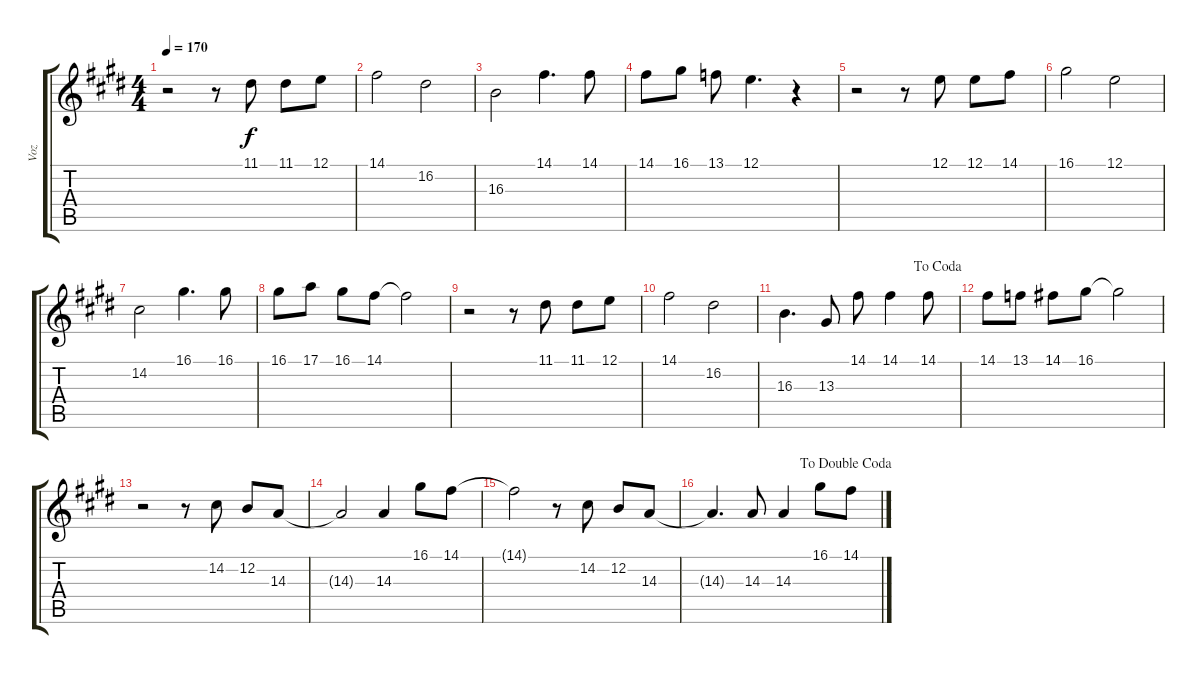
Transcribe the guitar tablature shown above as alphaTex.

\track ("Voz" "Voz") {instrument flute}
\staff {score tabs}
\tuning (E4 B3 G3 D3 A2 E2) {hide}
\ts (4 4)
\tempo 170
\clef g2
\ks e
r.2{dy f} r.8 11.1.8 11.1.8 12.1.8 |
14.1.2 16.2.2 |
16.3.2 14.1.4{d} 14.1.8 |
14.1.8 16.1.8 13.1.8 12.1.4{d} r.4 |
r.2 r.8 12.1.8 12.1.8 14.1.8 |
16.1.2 12.1.2 |
14.2.2 16.1.4{d} 16.1.8 |
16.1.8 17.1.8 16.1.8 14.1.8 14.1{t}.2 |
r.2 r.8 11.1.8 11.1.8 12.1.8 |
14.1.2 16.2.2 |
\jump dacoda
16.3.4{d} 13.3.8 14.1.8 14.1.4 14.1.8 |
14.1.8 13.1.8 14.1.8 16.1.8 16.1{t}.2 |
r.2 r.8 14.2.8 12.2.8 14.3.8 |
14.3{t}.2 14.3.4 16.1.8 14.1.8 |
14.1{t}.2 r.8 14.2.8 12.2.8 14.3.8 |
\jump dadoublecoda
14.3{t}.4{d} 14.3.8 14.3.4 16.1.8 14.1.8
